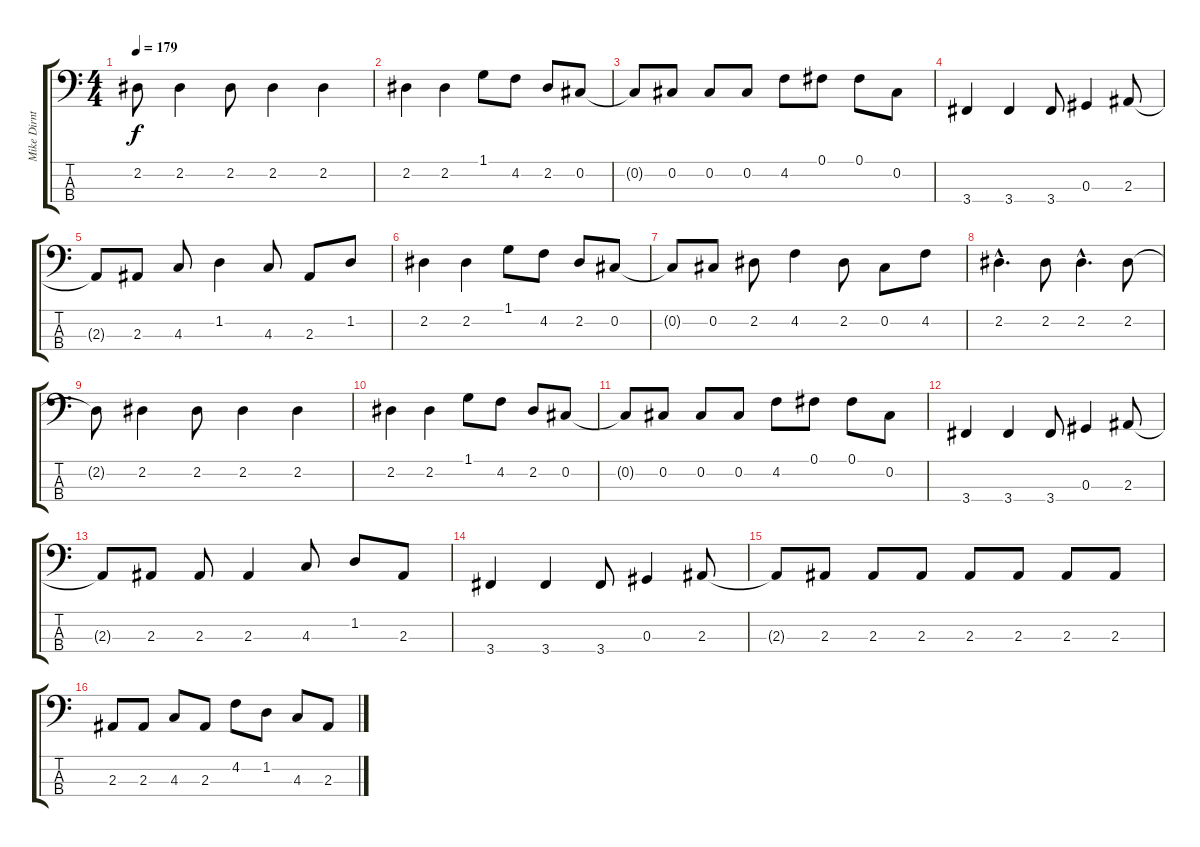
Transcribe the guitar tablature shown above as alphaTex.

\track ("Mike Dirnt (Bass)" "Mike Dirnt") {instrument electricbassfinger}
\staff {score tabs}
\tuning (Gb2 Db2 Ab1 Eb1) {hide}
\ts (4 4)
\tempo 179
\clef f4
\ks c
2.2{t}.8{dy f} 2.2.4 2.2.8 2.2.4 2.2.4 |
2.2.4 2.2.4 1.1.8 4.2.8 2.2.8 0.2.8 |
0.2{t}.8 0.2.8 0.2.8 0.2.8 4.2.8 0.1.8 0.1.8 0.2.8 |
3.4.4 3.4.4 3.4.8 0.3.4 2.3.8 |
2.3{t}.8 2.3.8 4.3.8 1.2.4 4.3.8 2.3.8 1.2.8 |
2.2.4 2.2.4 1.1.8 4.2.8 2.2.8 0.2.8 |
0.2{t}.8 0.2.8 2.2.8 4.2.4 2.2.8 0.2.8 4.2.8 |
2.2{hac}.4{d} 2.2.8 2.2{hac}.4{d} 2.2.8 |
2.2{t}.8 2.2.4 2.2.8 2.2.4 2.2.4 |
2.2.4 2.2.4 1.1.8 4.2.8 2.2.8 0.2.8 |
0.2{t}.8 0.2.8 0.2.8 0.2.8 4.2.8 0.1.8 0.1.8 0.2.8 |
3.4.4 3.4.4 3.4.8 0.3.4 2.3.8 |
2.3{t}.8 2.3.8 2.3.8 2.3.4 4.3.8 1.2.8 2.3.8 |
3.4.4 3.4.4 3.4.8 0.3.4 2.3.8 |
2.3{t}.8 2.3.8 2.3.8 2.3.8 2.3.8 2.3.8 2.3.8 2.3.8 |
2.3.8 2.3.8 4.3.8 2.3.8 4.2.8 1.2.8 4.3.8 2.3.8
